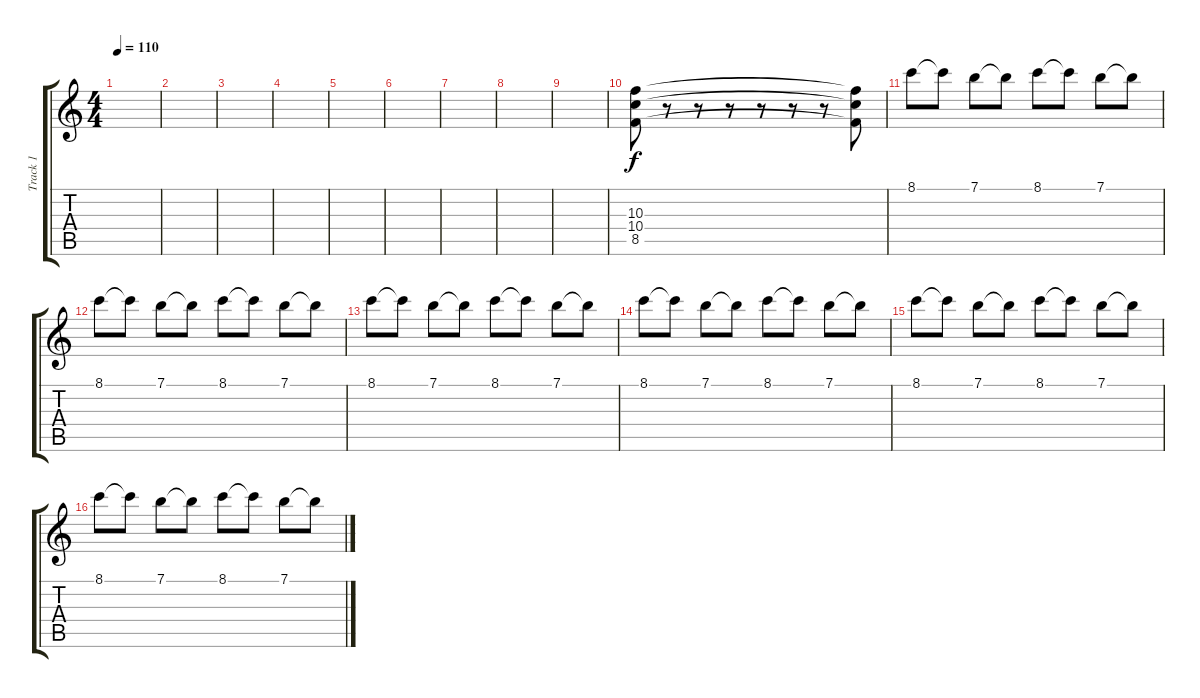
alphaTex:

\track ("Track 1" "Track 1") {instrument overdrivenguitar}
\staff {score tabs}
\tuning (E4 B3 G3 D3 A2 E2) {hide}
\ts (4 4)
\tempo 110
\clef g2
\ks c
|
|
|
|
|
|
|
|
|
(10.3 10.4 8.5).8 r.8 r.8 r.8 r.8 r.8 r.8 (10.3{t} 10.4{t} 8.5{t}).8 |
8.1.8{volume 8} 8.1{t}.8 7.1.8 7.1{t}.8 8.1.8 8.1{t}.8 7.1.8 7.1{t}.8 |
8.1.8{volume 8} 8.1{t}.8 7.1.8 7.1{t}.8 8.1.8 8.1{t}.8 7.1.8 7.1{t}.8 |
8.1.8{volume 8} 8.1{t}.8 7.1.8 7.1{t}.8 8.1.8 8.1{t}.8 7.1.8 7.1{t}.8 |
8.1.8{volume 8} 8.1{t}.8 7.1.8 7.1{t}.8 8.1.8 8.1{t}.8 7.1.8 7.1{t}.8 |
8.1.8{volume 8} 8.1{t}.8 7.1.8 7.1{t}.8 8.1.8 8.1{t}.8 7.1.8 7.1{t}.8 |
8.1.8{volume 8} 8.1{t}.8 7.1.8 7.1{t}.8 8.1.8 8.1{t}.8 7.1.8 7.1{t}.8
